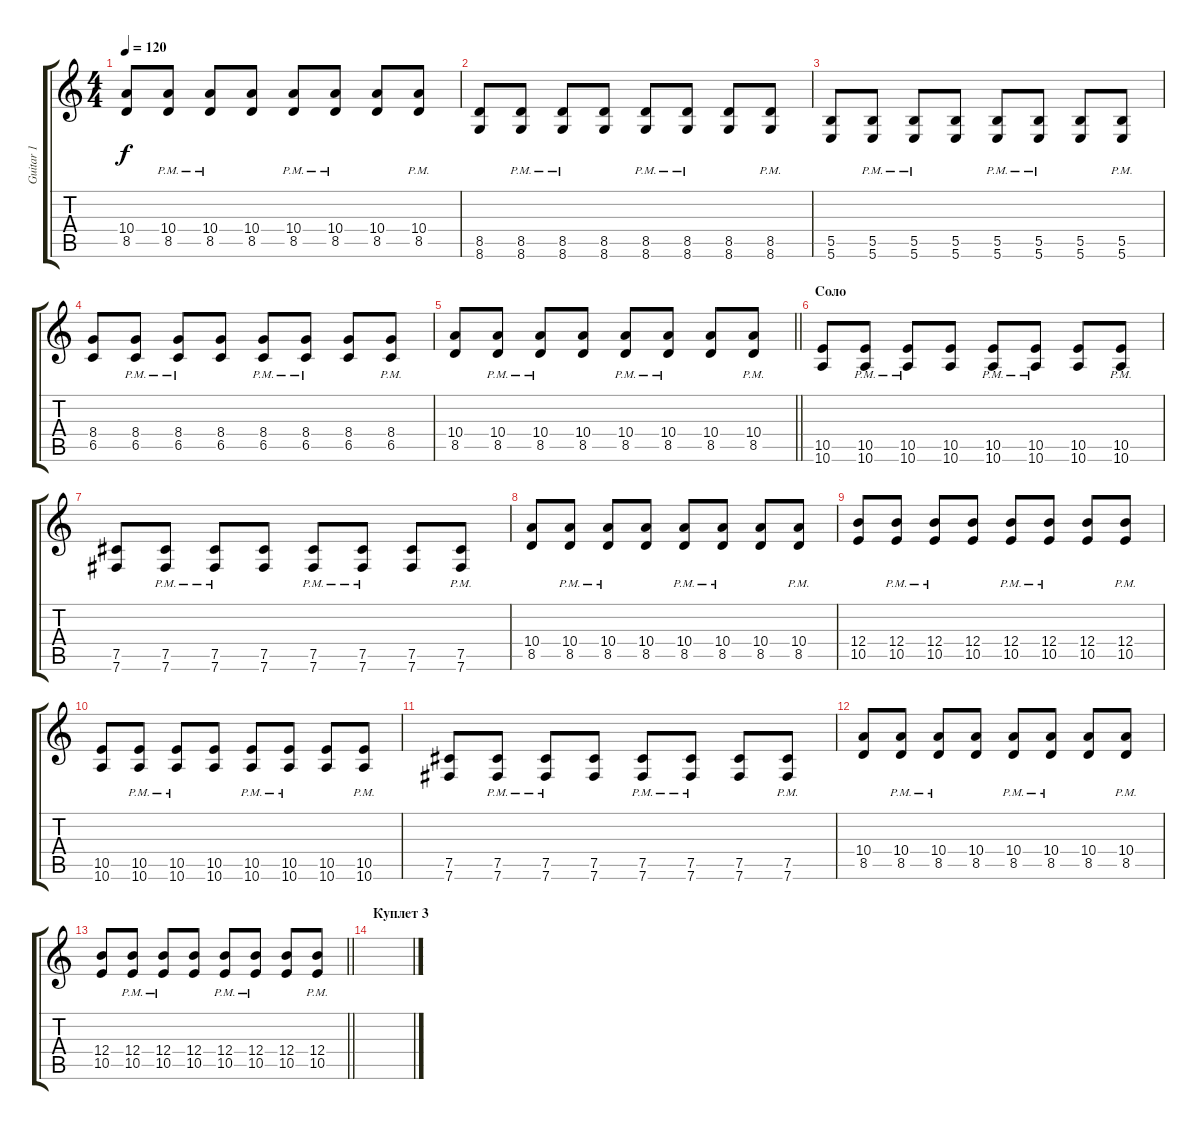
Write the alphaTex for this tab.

\track ("Guitar 1" "Guitar 1") {instrument overdrivenguitar}
\staff {score tabs}
\tuning (Db4 Ab3 E3 B2 Gb2 B1) {hide}
\ts (4 4)
\tempo 120
\clef g2
\ks c
(10.4 8.5).8{dy f} (10.4{pm} 8.5{pm}).8 (10.4{pm} 8.5{pm}).8 (10.4 8.5).8 (10.4{pm} 8.5{pm}).8 (10.4{pm} 8.5{pm}).8 (10.4 8.5).8 (10.4{pm} 8.5{pm}).8 |
(8.5 8.6).8 (8.5{pm} 8.6{pm}).8 (8.5{pm} 8.6{pm}).8 (8.5 8.6).8 (8.5{pm} 8.6{pm}).8 (8.5{pm} 8.6{pm}).8 (8.5 8.6).8 (8.5{pm} 8.6{pm}).8 |
(5.5 5.6).8 (5.5{pm} 5.6{pm}).8 (5.5{pm} 5.6{pm}).8 (5.5 5.6).8 (5.5{pm} 5.6{pm}).8 (5.5{pm} 5.6{pm}).8 (5.5 5.6).8 (5.5{pm} 5.6{pm}).8 |
(8.4 6.5).8 (8.4{pm} 6.5{pm}).8 (8.4{pm} 6.5{pm}).8 (8.4 6.5).8 (8.4{pm} 6.5{pm}).8 (8.4{pm} 6.5{pm}).8 (8.4 6.5).8 (8.4{pm} 6.5{pm}).8 |
\barLineRight lightlight
(10.4 8.5).8 (10.4{pm} 8.5{pm}).8 (10.4{pm} 8.5{pm}).8 (10.4 8.5).8 (10.4{pm} 8.5{pm}).8 (10.4{pm} 8.5{pm}).8 (10.4 8.5).8 (10.4{pm} 8.5{pm}).8 |
\section ("" "Соло")
(10.5 10.6).8 (10.5{pm} 10.6{pm}).8 (10.5{pm} 10.6{pm}).8 (10.5 10.6).8 (10.5{pm} 10.6{pm}).8 (10.5{pm} 10.6{pm}).8 (10.5 10.6).8 (10.5{pm} 10.6{pm}).8 |
(7.5 7.6).8 (7.5{pm} 7.6{pm}).8 (7.5{pm} 7.6{pm}).8 (7.5 7.6).8 (7.5{pm} 7.6{pm}).8 (7.5{pm} 7.6{pm}).8 (7.5 7.6).8 (7.5{pm} 7.6{pm}).8 |
(10.4 8.5).8 (10.4{pm} 8.5{pm}).8 (10.4{pm} 8.5{pm}).8 (10.4 8.5).8 (10.4{pm} 8.5{pm}).8 (10.4{pm} 8.5{pm}).8 (10.4 8.5).8 (10.4{pm} 8.5{pm}).8 |
(12.4 10.5).8 (12.4{pm} 10.5{pm}).8 (12.4{pm} 10.5{pm}).8 (12.4 10.5).8 (12.4{pm} 10.5{pm}).8 (12.4{pm} 10.5{pm}).8 (12.4 10.5).8 (12.4{pm} 10.5{pm}).8 |
(10.5 10.6).8 (10.5{pm} 10.6{pm}).8 (10.5{pm} 10.6{pm}).8 (10.5 10.6).8 (10.5{pm} 10.6{pm}).8 (10.5{pm} 10.6{pm}).8 (10.5 10.6).8 (10.5{pm} 10.6{pm}).8 |
(7.5 7.6).8 (7.5{pm} 7.6{pm}).8 (7.5{pm} 7.6{pm}).8 (7.5 7.6).8 (7.5{pm} 7.6{pm}).8 (7.5{pm} 7.6{pm}).8 (7.5 7.6).8 (7.5{pm} 7.6{pm}).8 |
(10.4 8.5).8 (10.4{pm} 8.5{pm}).8 (10.4{pm} 8.5{pm}).8 (10.4 8.5).8 (10.4{pm} 8.5{pm}).8 (10.4{pm} 8.5{pm}).8 (10.4 8.5).8 (10.4{pm} 8.5{pm}).8 |
\barLineRight lightlight
(12.4 10.5).8 (12.4{pm} 10.5{pm}).8 (12.4{pm} 10.5{pm}).8 (12.4 10.5).8 (12.4{pm} 10.5{pm}).8 (12.4{pm} 10.5{pm}).8 (12.4 10.5).8 (12.4{pm} 10.5{pm}).8 |
\section ("" "Куплет 3")
